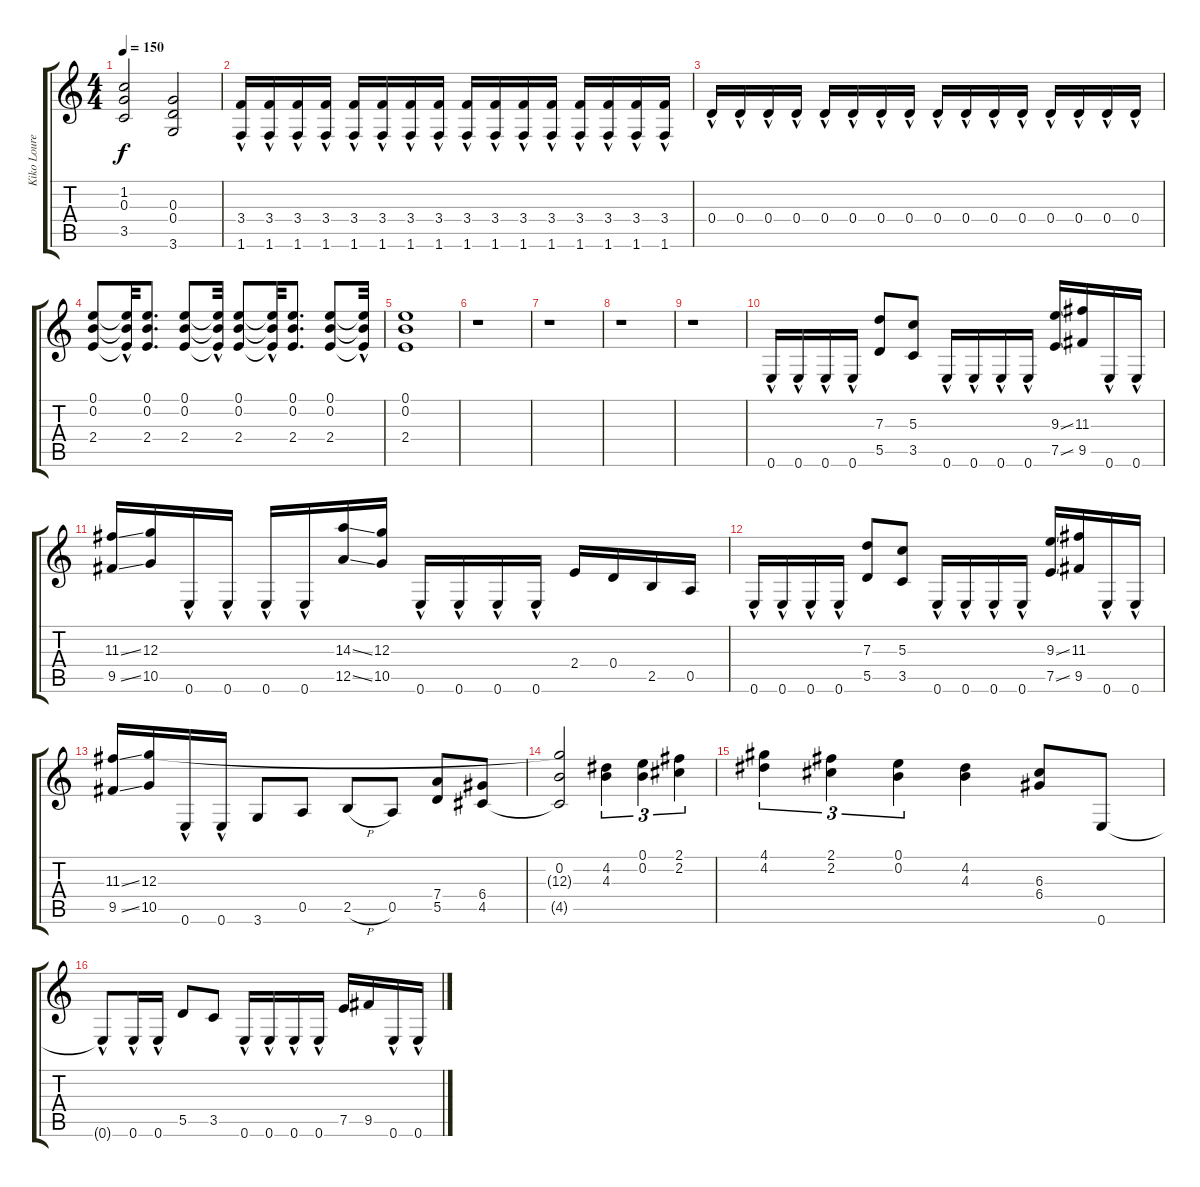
\track ("Kiko Loureiro" "Kiko Loure") {instrument distortionguitar}
\staff {score tabs}
\tuning (E4 B3 G3 D3 A2 E2) {hide}
\ts (4 4)
\tempo 150
\clef g2
\ks c
(1.2 0.3 3.5).2{dy f} (0.3 0.4 3.6).2 |
(3.4{hac} 1.6{hac}).16 (3.4{hac} 1.6{hac}).16 (3.4{hac} 1.6{hac}).16 (3.4{hac} 1.6{hac}).16 (3.4{hac} 1.6{hac}).16 (3.4{hac} 1.6{hac}).16 (3.4{hac} 1.6{hac}).16 (3.4{hac} 1.6{hac}).16 (3.4{hac} 1.6{hac}).16 (3.4{hac} 1.6{hac}).16 (3.4{hac} 1.6{hac}).16 (3.4{hac} 1.6{hac}).16 (3.4{hac} 1.6{hac}).16 (3.4{hac} 1.6{hac}).16 (3.4{hac} 1.6{hac}).16 (3.4{hac} 1.6{hac}).16 |
0.4{hac}.16 0.4{hac}.16 0.4{hac}.16 0.4{hac}.16 0.4{hac}.16 0.4{hac}.16 0.4{hac}.16 0.4{hac}.16 0.4{hac}.16 0.4{hac}.16 0.4{hac}.16 0.4{hac}.16 0.4{hac}.16 0.4{hac}.16 0.4{hac}.16 0.4{hac}.16 |
(0.1 0.2 2.4).8 (0.1{hac t} 0.2{hac t} 2.4{hac t}).32 (0.1 0.2 2.4).8{d} (0.1 0.2 2.4).8 (0.1{hac t} 0.2{hac t} 2.4{hac t}).32 (0.1 0.2 2.4).8 (0.1{hac t} 0.2{hac t} 2.4{hac t}).32 (0.1 0.2 2.4).8{d} (0.1 0.2 2.4).8 (0.1{hac t} 0.2{hac t} 2.4{hac t}).32 |
(0.1 0.2 2.4).1 |
r.1 |
r.1 |
r.1 |
r.1 |
0.6{hac}.16{volume 14} 0.6{hac}.16 0.6{hac}.16 0.6{hac}.16 (7.3 5.5).8 (5.3 3.5).8 0.6{hac}.16 0.6{hac}.16 0.6{hac}.16 0.6{hac}.16 (9.3{ss} 7.5{ss}).16 (11.3 9.5).16 0.6{hac}.16 0.6{hac}.16 |
(11.3{ss} 9.5{ss}).16 (12.3 10.5).16 0.6{hac}.16 0.6{hac}.16 0.6{hac}.16 0.6{hac}.16 (14.3{ss} 12.5{ss}).16 (12.3 10.5).16 0.6{hac}.16 0.6{hac}.16 0.6{hac}.16 0.6{hac}.16 2.4.16 0.4.16 2.5.16 0.5.16 |
0.6{hac}.16 0.6{hac}.16 0.6{hac}.16 0.6{hac}.16 (7.3 5.5).8 (5.3 3.5).8 0.6{hac}.16 0.6{hac}.16 0.6{hac}.16 0.6{hac}.16 (9.3{ss} 7.5{ss}).16 (11.3 9.5).16 0.6{hac}.16 0.6{hac}.16 |
(11.3{ss} 9.5{ss}).16 (12.3 10.5).16 0.6{hac}.16 0.6{hac}.16 3.6.8 0.5.8 2.5{h}.8 0.5.8 (7.4 5.5).8 (6.4 4.5).8 |
(0.2 12.3{t} 4.5{t}).2 (4.2 4.3).4{tu (3 2)} (0.1 0.2).4{tu (3 2)} (2.1 2.2).4{tu (3 2)} |
(4.1 4.2).4{tu (3 2)} (2.1 2.2).4{tu (3 2)} (0.1 0.2).4{tu (3 2)} (4.2 4.3).4 (6.3 6.4).8 0.6.8 |
0.6{hac t}.8 0.6{hac}.16 0.6{hac}.16 5.5.8 3.5.8 0.6{hac}.16 0.6{hac}.16 0.6{hac}.16 0.6{hac}.16 7.5.16 9.5.16 0.6{hac}.16 0.6{hac}.16
